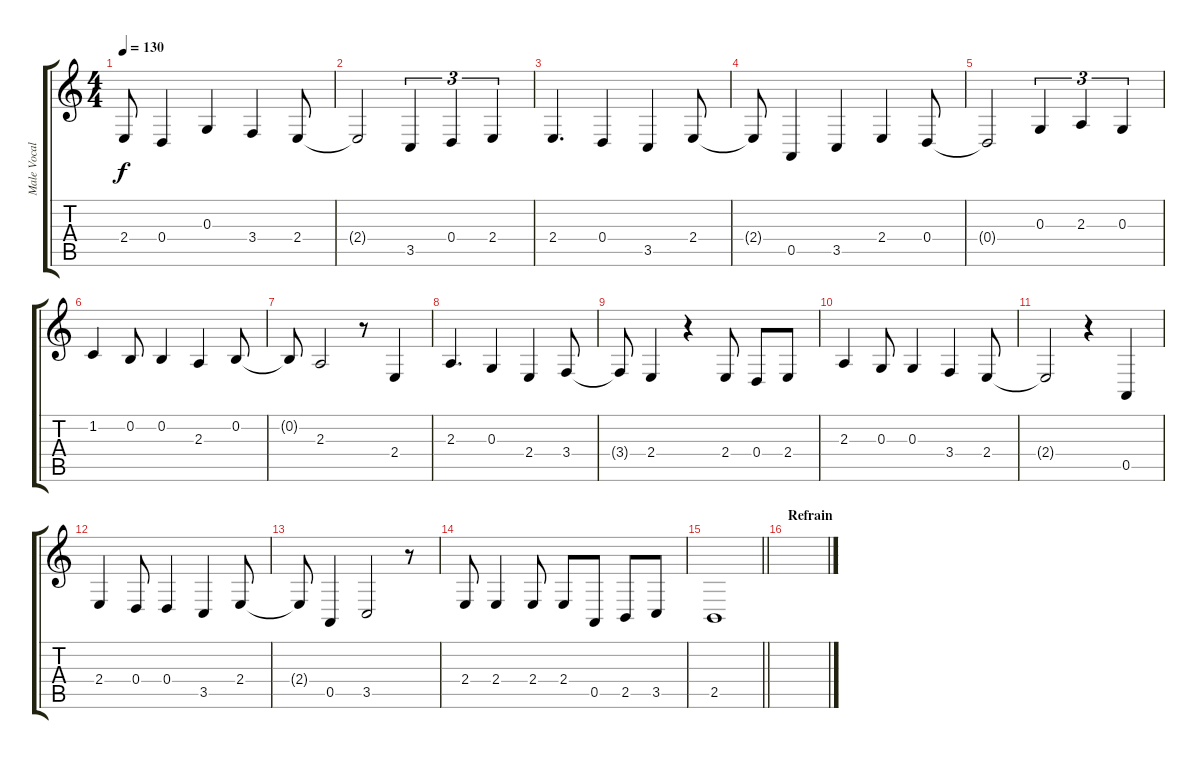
\track ("Male Vocals" "Male Vocal") {instrument oboe}
\staff {score tabs}
\tuning (E4 B3 G3 D3 A2 E2) {hide}
\ts (4 4)
\tempo 130
\clef g2
\ks c
2.4{t}.8{dy f} 0.4.4 0.3.4 3.4.4 2.4.8 |
2.4{t}.2 3.5.4{tu (3 2)} 0.4.4{tu (3 2)} 2.4.4{tu (3 2)} |
2.4.4{d} 0.4.4 3.5.4 2.4.8 |
2.4{t}.8 0.5.4 3.5.4 2.4.4 0.4.8 |
0.4{t}.2 0.3.4{tu (3 2)} 2.3.4{tu (3 2)} 0.3.4{tu (3 2)} |
1.2.4 0.2.8 0.2.4 2.3.4 0.2.8 |
0.2{t}.8 2.3.2 r.8 2.4.4 |
2.3.4{d} 0.3.4 2.4.4 3.4.8 |
3.4{t}.8 2.4.4 r.4 2.4.8 0.4.8 2.4.8 |
2.3.4 0.3.8 0.3.4 3.4.4 2.4.8 |
2.4{t}.2 r.4 0.5.4 |
2.4.4 0.4.8 0.4.4 3.5.4 2.4.8 |
2.4{t}.8 0.5.4 3.5.2 r.8 |
2.4.8 2.4.4 2.4.8 2.4.8 0.5.8 2.5.8 3.5.8 |
\barLineRight lightlight
2.5.1 |
\section ("" "Refrain")
